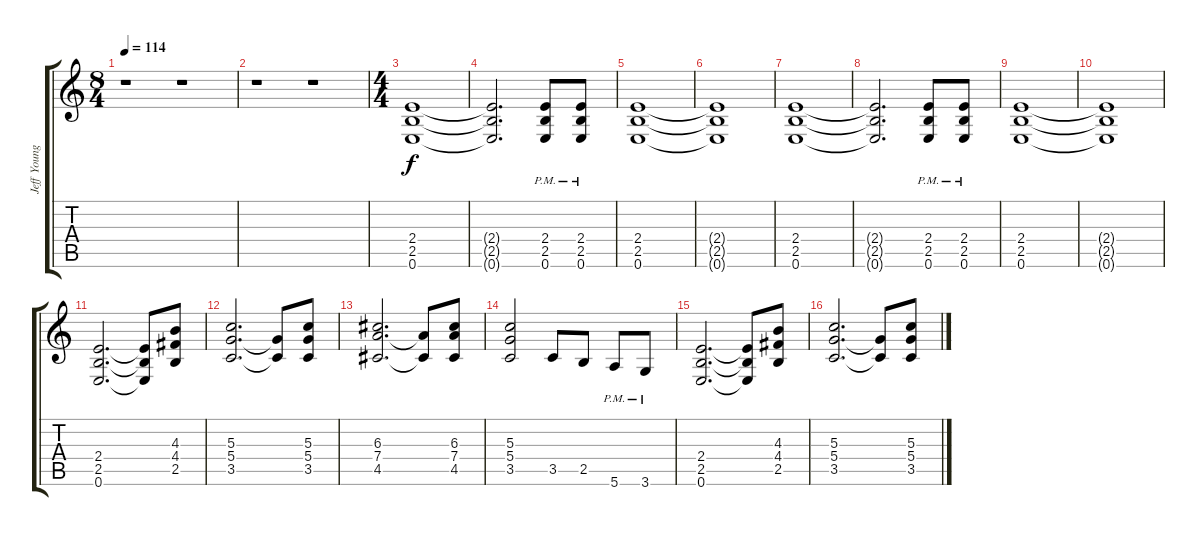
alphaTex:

\track ("Jeff Young" "Jeff Young") {instrument distortionguitar}
\staff {score tabs}
\tuning (E4 B3 G3 D3 A2 E2) {hide}
\ts (8 4)
\tempo 114
\clef g2
\ks c
r.1{dy f instrument distortionguitar} r.1 |
r.1 r.1 |
\ts (4 4)
(2.4 2.5 0.6).1 |
(2.4{t} 2.5{t} 0.6{t}).2{d} (2.4{pm} 2.5{pm} 0.6{pm}).8 (2.4{pm} 2.5{pm} 0.6{pm}).8 |
(2.4 2.5 0.6).1 |
(2.4{t} 2.5{t} 0.6{t}).1 |
(2.4 2.5 0.6).1 |
(2.4{t} 2.5{t} 0.6{t}).2{d} (2.4{pm} 2.5{pm} 0.6{pm}).8 (2.4{pm} 2.5{pm} 0.6{pm}).8 |
(2.4 2.5 0.6).1 |
(2.4{t} 2.5{t} 0.6{t}).1 |
(2.4 2.5 0.6).2{d} (2.4{t} 2.5{t} 0.6{t}).8 (4.3 4.4 2.5).8 |
(5.3 5.4 3.5).2{d} (5.4{t} 3.5{t}).8 (5.3 5.4 3.5).8 |
(6.3 7.4 4.5).2{d} (7.4{t} 4.5{t}).8 (6.3 7.4 4.5).8 |
(5.3 5.4 3.5).2 3.5.8 2.5.8 5.6{pm}.8 3.6{pm}.8 |
(2.4 2.5 0.6).2{d} (2.4{t} 2.5{t} 0.6{t}).8 (4.3 4.4 2.5).8 |
(5.3 5.4 3.5).2{d} (5.4{t} 3.5{t}).8 (5.3 5.4 3.5).8
